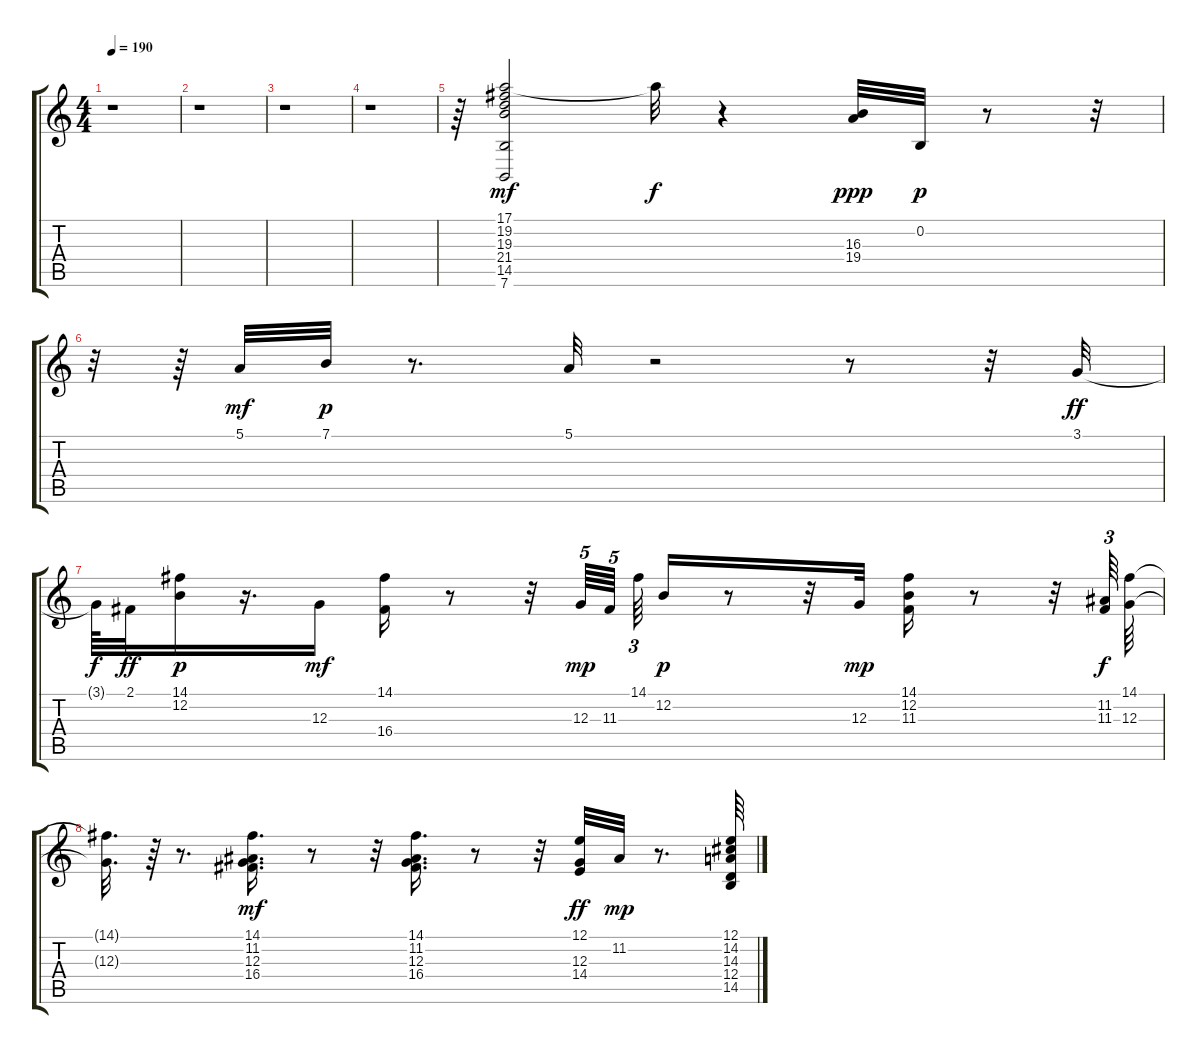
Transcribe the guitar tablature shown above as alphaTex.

\track "" {instrument acousticgrandpiano}
\staff {score tabs}
\tuning (E4 B3 G3 D3 A2 E2) {hide}
\ts (4 4)
\tempo 190
\clef g2
\ks c
r.1{dy mf} |
r.1 |
r.1 |
r.1 |
r.64 (17.1 19.2 19.3 21.4 14.5 7.6).2 17.1{t}.32{dy f} r.4 (16.3 19.4).32{dy ppp} 0.2.32{dy p} r.8 r.32 |
r.32 r.64 5.1.32{dy mf} 7.1.32{dy p} r.8{d} 5.1.32 r.2 r.8 r.32 3.1.32{dy ff} |
3.1{t}.64{dy f} 2.1.32{dy ff} (14.1 12.2).16{dy p} r.16{d} 12.3.16{dy mf} (14.1 16.4).16 r.8 r.32 12.3.64{tu (5 4) dy mp} 11.3.64{tu (5 4)} 14.1.64{tu (3 2)} 12.2.16{dy p} r.8 r.32 12.3.32{dy mp} (14.1 12.2 11.3).16 r.8 r.32 (11.2 11.3).64{tu (3 2) dy f} (14.1 12.3).64 |
(14.1{t} 12.3{t}).32{d} r.64 r.8{d} (14.1 11.2 12.3 16.4).16{d dy mf} r.8 r.32 (14.1 11.2 12.3 16.4).16{d} r.8 r.32 (12.1 12.3 14.4).32{dy ff} 11.2.32{dy mp} r.8{d} (12.1 14.2 14.3 12.4 14.5).64
